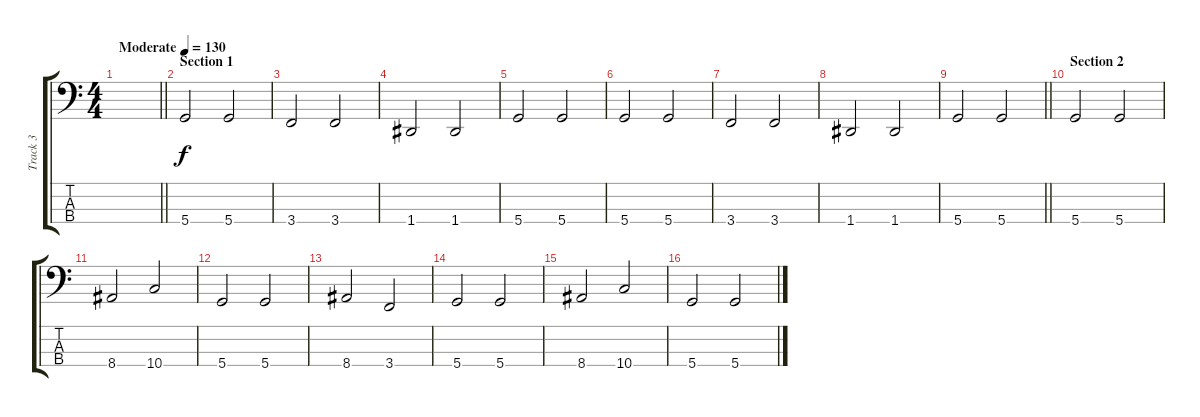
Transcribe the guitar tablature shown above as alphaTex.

\track ("Track 3" "Track 3") {instrument electricbassfinger}
\staff {score tabs}
\tuning (G2 D2 A1 D1) {hide}
\ts (4 4)
\tempo (130 "Moderate")
\clef f4
\barLineRight lightlight
\ks c
|
\section ("" "Section 1")
5.4.2 5.4.2 |
3.4.2 3.4.2 |
1.4.2 1.4.2 |
5.4.2 5.4.2 |
5.4.2 5.4.2 |
3.4.2 3.4.2 |
1.4.2 1.4.2 |
\barLineRight lightlight
5.4.2 5.4.2 |
\section ("" "Section 2")
5.4.2 5.4.2 |
8.4.2 10.4.2 |
5.4.2 5.4.2 |
8.4.2 3.4.2 |
5.4.2 5.4.2 |
8.4.2 10.4.2 |
5.4.2 5.4.2
